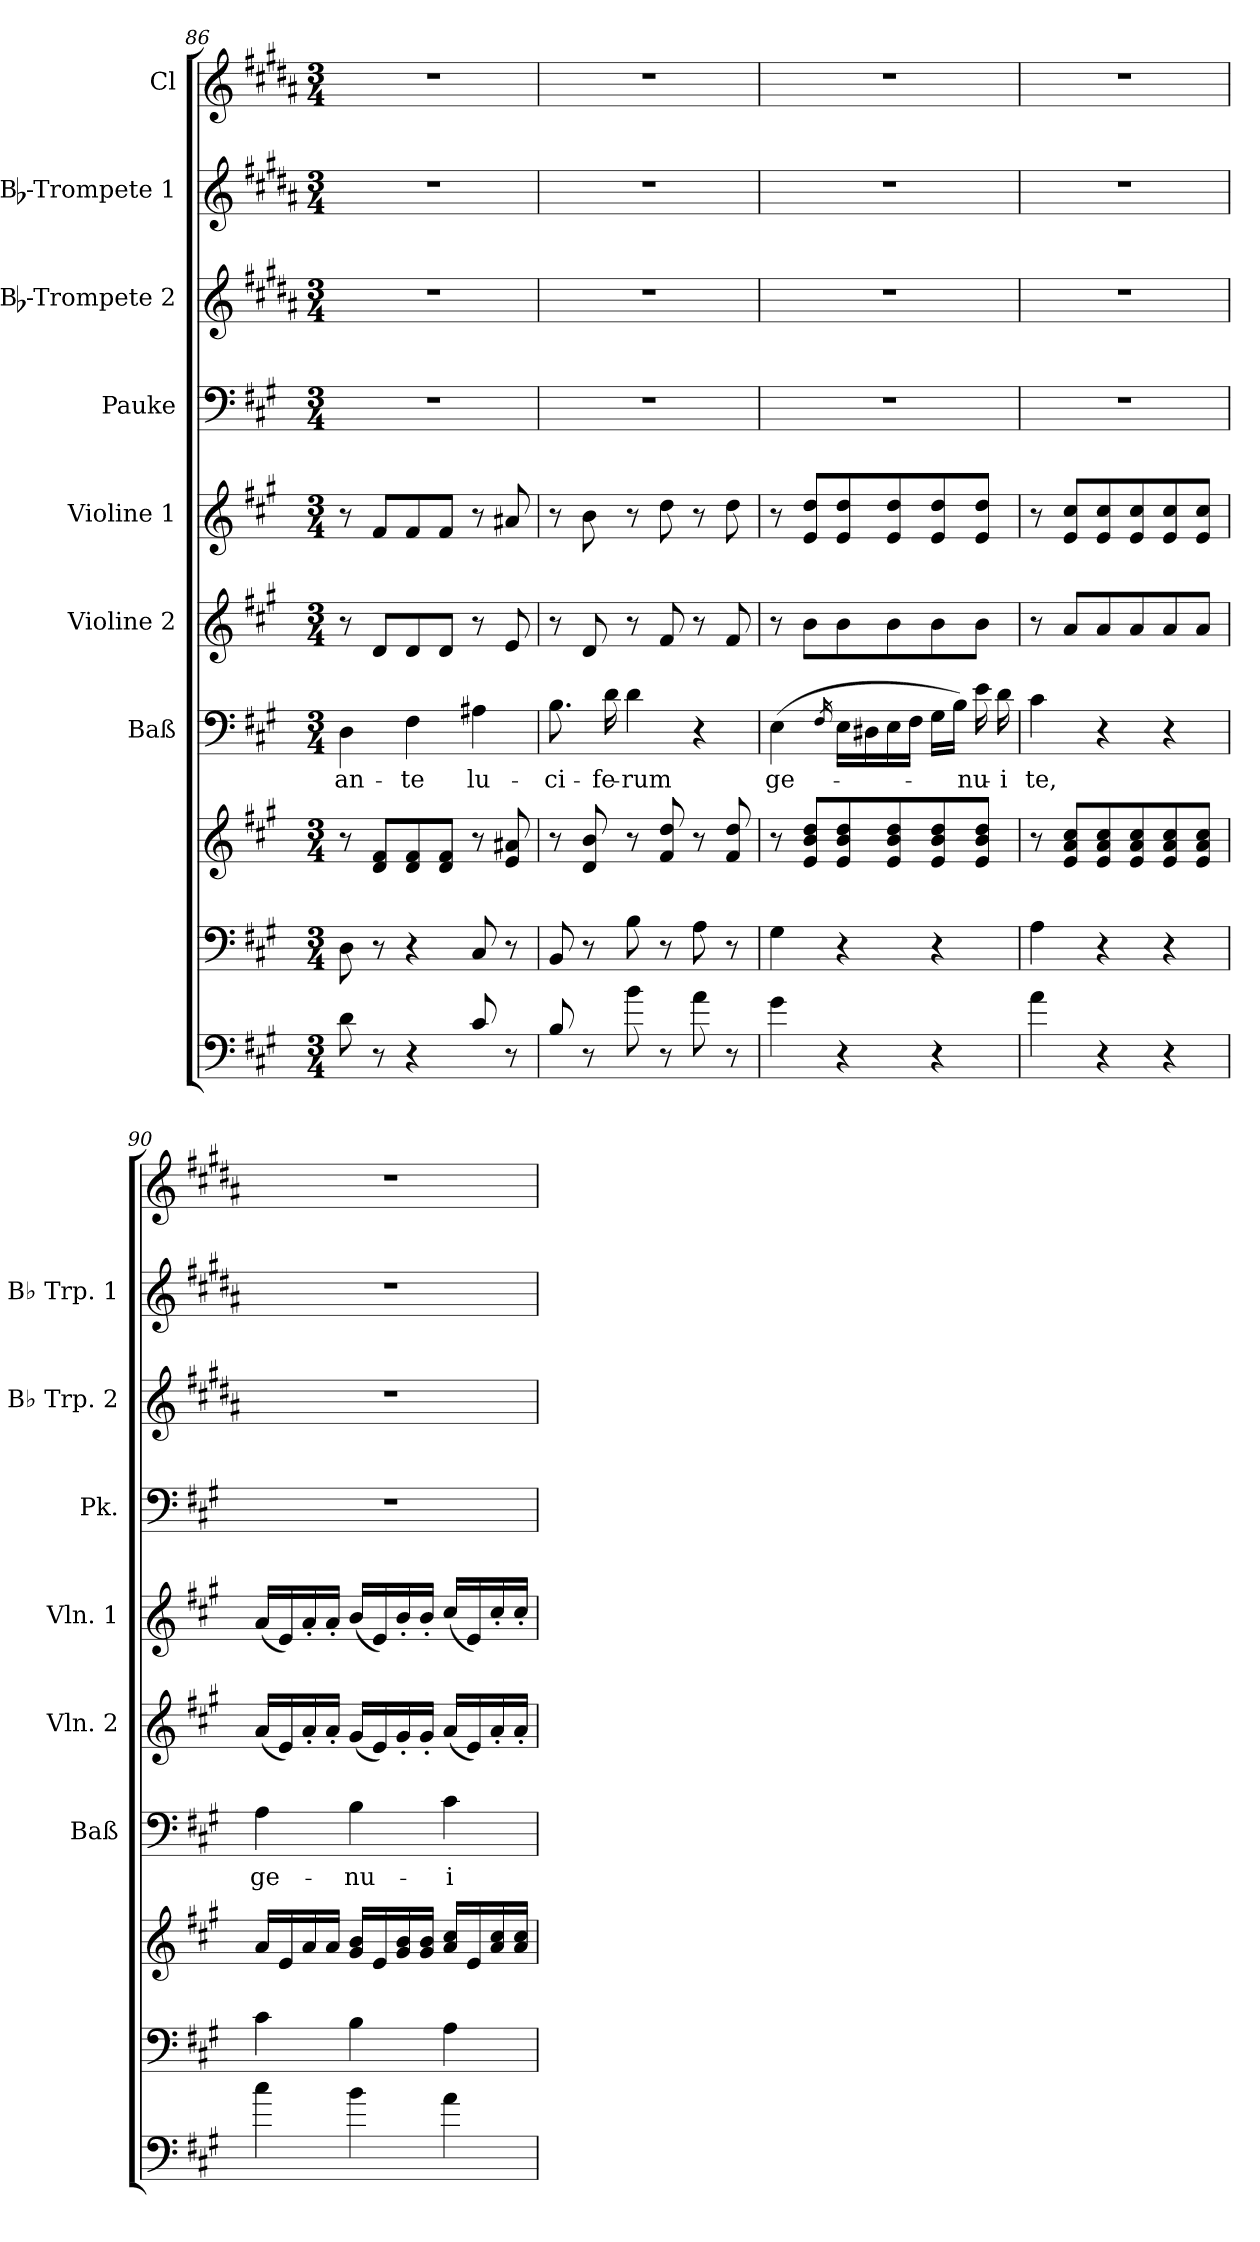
**kern	**kern	**kern	**kern	**text	**kern	**kern	**kern	**kern	**kern	**kern
*part9	*part8	*part8	*part7	*part7	*part6	*part5	*part4	*part3	*part2	*part1
*staff10	*staff9	*staff8	*staff7	*staff7	*staff6	*staff5	*staff4	*staff3	*staff2	*staff1
*	*	*	*I"Baß	*	*I"Violine 2	*I"Violine 1	*I"Pauke	*I"Bb-Trompete 2	*I"Bb-Trompete 1	*I"Cl
*	*	*	*I'Baß	*	*I'Vln. 2	*I'Vln. 1	*I'Pk.	*I'Bb Trp. 2	*I'Bb Trp. 1	*
*clefF4	*clefF4	*clefG2	*clefF4	*	*clefG2	*clefG2	*clefF4	*clefG2	*clefG2	*clefG2
*ITrd7c12	*	*	*	*	*	*	*	*ITrd1c2	*ITrd1c2	*ITrd1c2
*k[f#c#g#]	*k[f#c#g#]	*k[f#c#g#]	*k[f#c#g#]	*	*k[f#c#g#]	*k[f#c#g#]	*k[f#c#g#]	*k[f#c#g#]	*k[f#c#g#]	*k[f#c#g#]
*A:	*A:	*A:	*A:	*	*A:	*A:	*A:	*A:	*A:	*A:
*M3/4	*M3/4	*M3/4	*M3/4	*	*M3/4	*M3/4	*M3/4	*M3/4	*M3/4	*M3/4
=86	=86	=86	=86	=86	=86	=86	=86	=86	=86	=86
!	!	!	!	!LO:LY:b	!	!	!	!	!	!
8D\	8D\	8r	4D\	an-	8r	8r	2.r	2.r	2.r	2.r
8r	8r	8d/ 8f#/L	.	.	8d/L	8f#/L	.	.	.	.
!	!	!	!	!LO:LY:b	!	!	!	!	!	!
4r	4r	8d/ 8f#/	4F#\	-te	8d/	8f#/	.	.	.	.
.	.	8d/ 8f#/J	.	.	8d/J	8f#/J	.	.	.	.
!	!	!	!	!LO:LY:b	!	!	!	!	!	!
8C#/	8C#/	8r	4A#X\	lu-	8r	8r	.	.	.	.
8r	8r	8e/ 8a#X/	.	.	8e/	8a#X/	.	.	.	.
=87	=87	=87	=87	=87	=87	=87	=87	=87	=87	=87
!	!	!	!	!LO:LY:b	!	!	!	!	!	!
8BB/	8BB/	8r	8.B\	-ci-	8r	8r	2.r	2.r	2.r	2.r
8r	8r	8d/ 8b/	.	.	8d/	8b\	.	.	.	.
!	!	!	!	!LO:LY:b	!	!	!	!	!	!
.	.	.	16d\	-fe-	.	.	.	.	.	.
!	!	!	!	!LO:LY:b	!	!	!	!	!	!
8B\	8B\	8r	4d\	-rum	8r	8r	.	.	.	.
8r	8r	8f#/ 8dd/	.	.	8f#/	8dd\	.	.	.	.
8A\	8A\	8r	4r	.	8r	8r	.	.	.	.
8r	8r	8f#/ 8dd/	.	.	8f#/	8dd\	.	.	.	.
=88	=88	=88	=88	=88	=88	=88	=88	=88	=88	=88
!	!	!	!	!LO:LY:b	!	!	!	!	!	!
4G#\	4G#\	8r	(>4E\	ge-	8r	8r	2.r	2.r	2.r	2.r
.	.	8e/ 8b/ 8dd/L	.	.	8b\L	8e/ 8dd/L	.	.	.	.
.	.	.	16qF#/	.	.	.	.	.	.	.
4r	4r	8e/ 8b/ 8dd/	16E\LL	.	8b\	8e/ 8dd/	.	.	.	.
.	.	.	16D#X\	.	.	.	.	.	.	.
.	.	8e/ 8b/ 8dd/	16E\	.	8b\	8e/ 8dd/	.	.	.	.
.	.	.	16F#\JJ	.	.	.	.	.	.	.
4r	4r	8e/ 8b/ 8dd/	16G#\LL	.	8b\	8e/ 8dd/	.	.	.	.
.	.	.	16B\JJ)	.	.	.	.	.	.	.
!	!	!	!	!LO:LY:b	!	!	!	!	!	!
.	.	8e/ 8b/ 8dd/J	16e\	-nu-	8b\J	8e/ 8dd/J	.	.	.	.
!	!	!	!	!LO:LY:b	!	!	!	!	!	!
.	.	.	16d\	-i	.	.	.	.	.	.
=89	=89	=89	=89	=89	=89	=89	=89	=89	=89	=89
!	!	!	!	!LO:LY:b	!	!	!	!	!	!
4A\	4A\	8r	4c#\	te,	8r	8r	2.r	2.r	2.r	2.r
.	.	8e/ 8a/ 8cc#/L	.	.	8a/L	8e/ 8cc#/L	.	.	.	.
4r	4r	8e/ 8a/ 8cc#/	4r	.	8a/	8e/ 8cc#/	.	.	.	.
.	.	8e/ 8a/ 8cc#/	.	.	8a/	8e/ 8cc#/	.	.	.	.
4r	4r	8e/ 8a/ 8cc#/	4r	.	8a/	8e/ 8cc#/	.	.	.	.
.	.	8e/ 8a/ 8cc#/J	.	.	8a/J	8e/ 8cc#/J	.	.	.	.
!!LO:PB:g=z
=90	=90	=90	=90	=90	=90	=90	=90	=90	=90	=90
!	!	!	!	!LO:LY:b	!	!	!	!	!	!
4c#\	4c#\	16a/LL	4A\	ge-	(<16a/LL	(<16a/LL	2.r	2.r	2.r	2.r
.	.	16e/	.	.	16e/)	16e/)	.	.	.	.
.	.	16a/	.	.	16a'</	16a'</	.	.	.	.
.	.	16a/JJ	.	.	16a'</JJ	16a'</JJ	.	.	.	.
!	!	!	!	!LO:LY:b	!	!	!	!	!	!
4B\	4B\	16g#/ 16b/LL	4B\	-nu-	(<16g#/LL	(<16b/LL	.	.	.	.
.	.	16e/	.	.	16e/)	16e/)	.	.	.	.
.	.	16g#/ 16b/	.	.	16g#'</	16b'</	.	.	.	.
.	.	16g#/ 16b/JJ	.	.	16g#'</JJ	16b'</JJ	.	.	.	.
!	!	!	!	!LO:LY:b	!	!	!	!	!	!
4A\	4A\	16a/ 16cc#/LL	4c#\	-i	(<16a/LL	(<16cc#/LL	.	.	.	.
.	.	16e/	.	.	16e/)	16e/)	.	.	.	.
.	.	16a/ 16cc#/	.	.	16a'</	16cc#'</	.	.	.	.
.	.	16a/ 16cc#/JJ	.	.	16a'</JJ	16cc#'</JJ	.	.	.	.
=	=	=	=	=	=	=	=	=	=	=
*-	*-	*-	*-	*-	*-	*-	*-	*-	*-	*-
